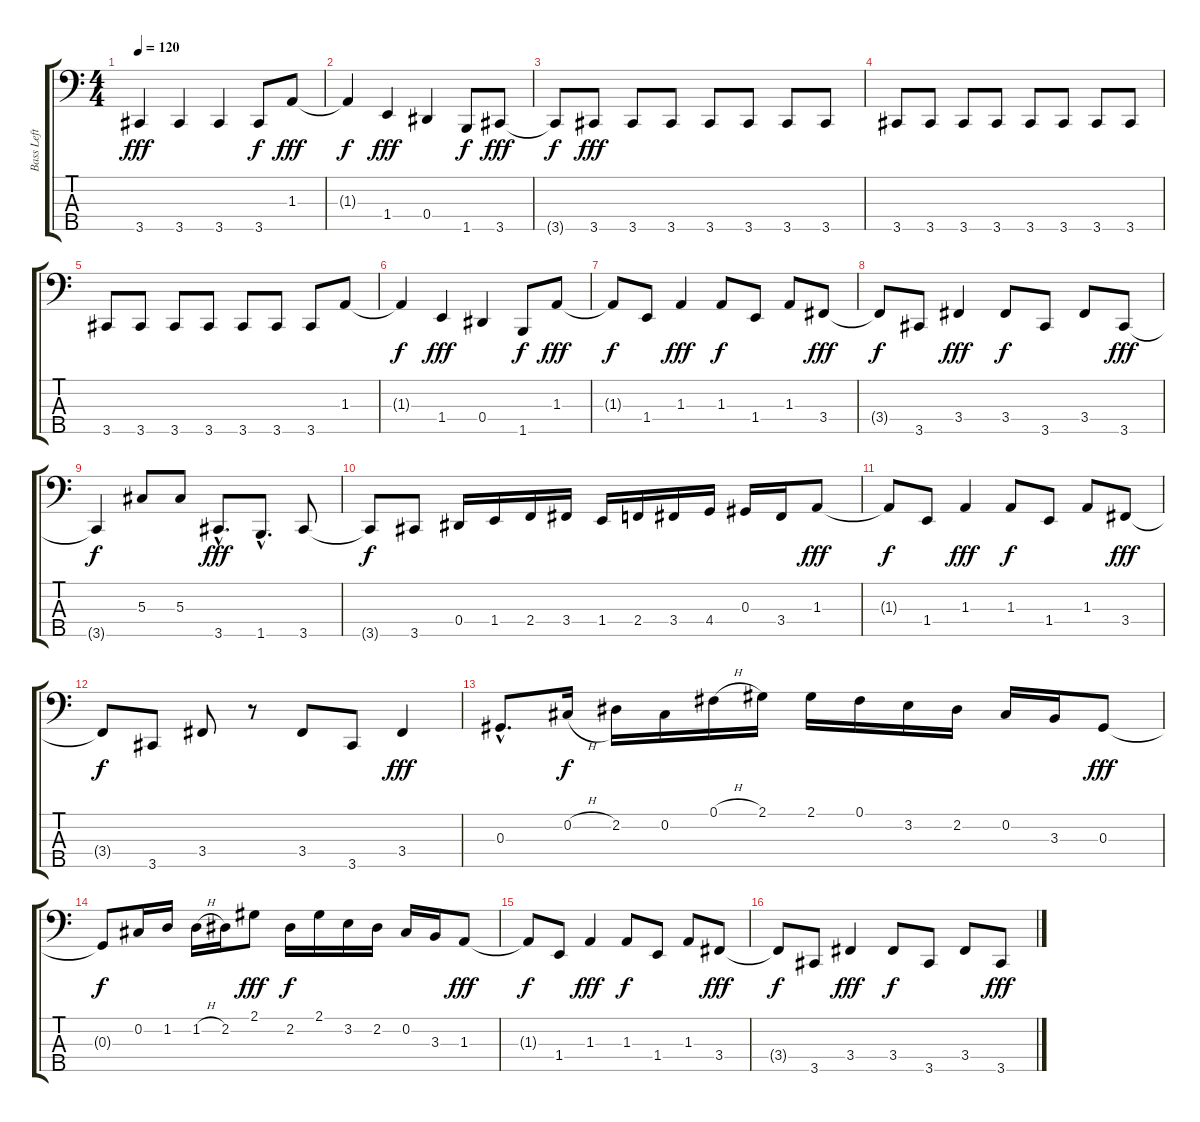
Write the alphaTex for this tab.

\track ("Bass Left" "Bass Left") {instrument electricbassfinger}
\staff {score tabs}
\tuning (Gb2 Db2 Ab1 Eb1 Bb0) {hide}
\ts (4 4)
\tempo 120
\clef f4
\ks c
3.5.4{dy fff} 3.5.4 3.5.4 3.5.8{dy f} 1.3.8{dy fff} |
1.3{t}.4{dy f} 1.4.4{dy fff} 0.4.4 1.5.8{dy f} 3.5.8{dy fff} |
3.5{t}.8{dy f} 3.5.8{dy fff} 3.5.8 3.5.8 3.5.8 3.5.8 3.5.8 3.5.8 |
3.5.8 3.5.8 3.5.8 3.5.8 3.5.8 3.5.8 3.5.8 3.5.8 |
3.5.8 3.5.8 3.5.8 3.5.8 3.5.8 3.5.8 3.5.8 1.3.8 |
1.3{t}.4{dy f} 1.4.4{dy fff} 0.4.4 1.5.8{dy f} 1.3.8{dy fff} |
1.3{t}.8{dy f} 1.4.8 1.3.4{dy fff} 1.3.8{dy f} 1.4.8 1.3.8 3.4.8{dy fff} |
3.4{t}.8{dy f} 3.5.8 3.4.4{dy fff} 3.4.8{dy f} 3.5.8 3.4.8 3.5.8{dy fff} |
3.5{t}.4{dy f} 5.3.8 5.3.8 3.5{hac}.8{d dy fff} 1.5{hac}.8{d} 3.5.8 |
3.5{t}.8{dy f} 3.5.8 0.4.16 1.4.16 2.4.16 3.4.16 1.4.16 2.4.16 3.4.16 4.4.16 0.3.16 3.4.16 1.3.8{dy fff} |
1.3{t}.8{dy f} 1.4.8 1.3.4{dy fff} 1.3.8{dy f} 1.4.8 1.3.8 3.4.8{dy fff} |
3.4{t}.8{dy f} 3.5.8 3.4.8 r.8 3.4.8 3.5.8 3.4.4{dy fff} |
0.3{hac}.8{d} 0.2{h}.16{dy f} 2.2.16 0.2.16 0.1{h}.16 2.1.16 2.1.16 0.1.16 3.2.16 2.2.16 0.2.16 3.3.16 0.3.8{dy fff} |
0.3{t}.8{dy f} 0.2.16 1.2.16 1.2{h}.16 2.2.16 2.1.8{dy fff} 2.2.16{dy f} 2.1.16 3.2.16 2.2.16 0.2.16 3.3.16 1.3.8{dy fff} |
1.3{t}.8{dy f} 1.4.8 1.3.4{dy fff} 1.3.8{dy f} 1.4.8 1.3.8 3.4.8{dy fff} |
3.4{t}.8{dy f} 3.5.8 3.4.4{dy fff} 3.4.8{dy f} 3.5.8 3.4.8 3.5.8{dy fff}
